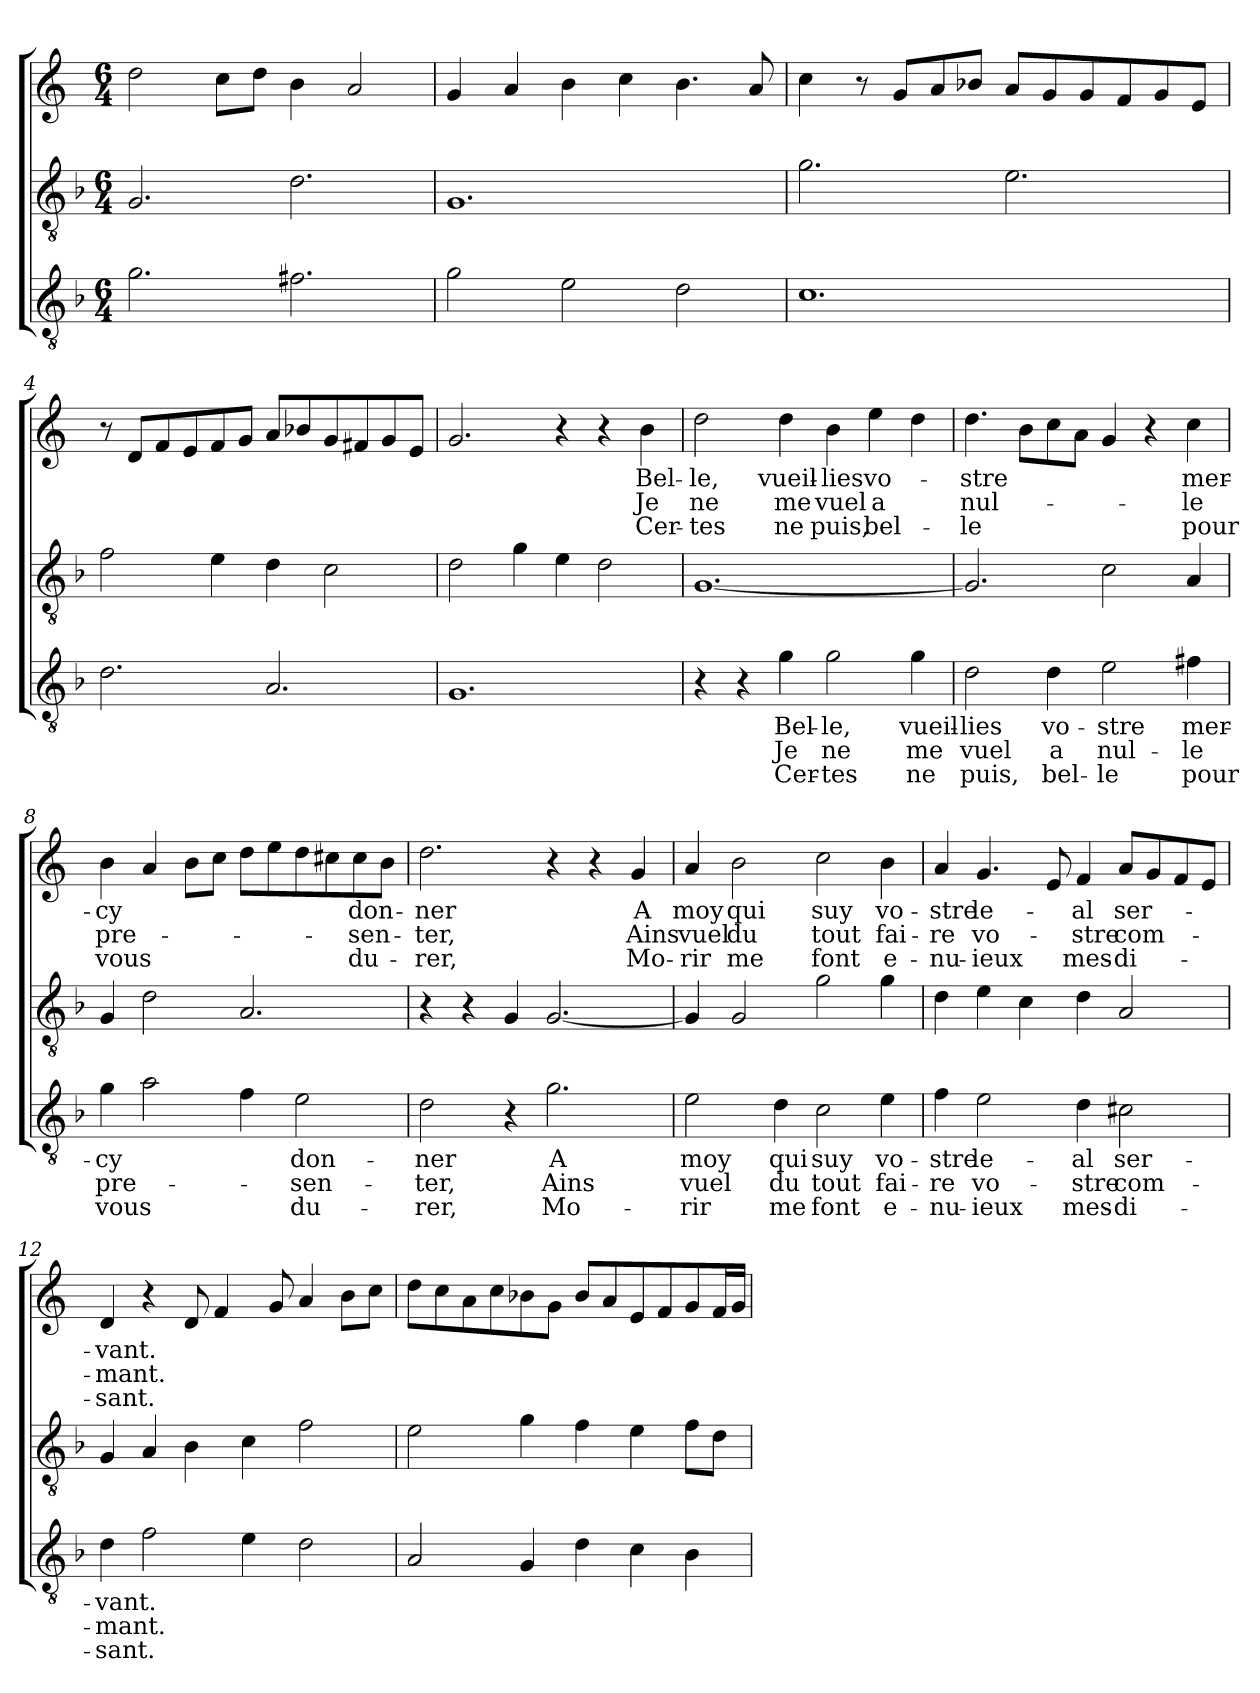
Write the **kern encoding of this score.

**kern	**text	**text	**text	**kern	**kern	**text	**text	**text
*part3	*part3	*part3	*part3	*part2	*part1	*part1	*part1	*part1
*staff3	*staff3	*staff3	*staff3	*staff2	*staff1	*staff1	*staff1	*staff1
*clefGv2	*	*	*	*clefGv2	*clefG2	*	*	*
*k[b-]	*	*	*	*k[b-]	*k[]	*	*	*
*F:	*	*	*	*F:	*C:	*	*	*
*M6/4	*	*	*	*M6/4	*M6/4	*	*	*
=1	=1	=1	=1	=1	=1	=1	=1	=1
2.g\	.	.	.	2.G/	2dd\	.	.	.
.	.	.	.	.	8cc\L	.	.	.
.	.	.	.	.	8dd\J	.	.	.
2.f#i\	.	.	.	2.d\	4b\	.	.	.
.	.	.	.	.	2a/	.	.	.
=2	=2	=2	=2	=2	=2	=2	=2	=2
2g\	.	.	.	1.G	4g/	.	.	.
.	.	.	.	.	4a/	.	.	.
2e\	.	.	.	.	4b\	.	.	.
.	.	.	.	.	4cc\	.	.	.
2d\	.	.	.	.	4.b\	.	.	.
.	.	.	.	.	8a/	.	.	.
=3	=3	=3	=3	=3	=3	=3	=3	=3
1.c	.	.	.	2.g\	4cc\	.	.	.
.	.	.	.	.	8r	.	.	.
.	.	.	.	.	8g/L	.	.	.
.	.	.	.	.	8a/	.	.	.
.	.	.	.	.	8b-i/J	.	.	.
.	.	.	.	2.e\	8a/L	.	.	.
.	.	.	.	.	8g/	.	.	.
.	.	.	.	.	8g/	.	.	.
.	.	.	.	.	8f/	.	.	.
.	.	.	.	.	8g/	.	.	.
.	.	.	.	.	8e/J	.	.	.
=4	=4	=4	=4	=4	=4	=4	=4	=4
2.d\	.	.	.	2f\	8r	.	.	.
.	.	.	.	.	8d/L	.	.	.
.	.	.	.	.	8f/	.	.	.
.	.	.	.	.	8e/	.	.	.
.	.	.	.	4e\	8f/	.	.	.
.	.	.	.	.	8g/J	.	.	.
2.A/	.	.	.	4d\	8a/L	.	.	.
.	.	.	.	.	8b-i/	.	.	.
.	.	.	.	2c\	8g/	.	.	.
.	.	.	.	.	8f#i/	.	.	.
.	.	.	.	.	8g/	.	.	.
.	.	.	.	.	8e/J	.	.	.
=5	=5	=5	=5	=5	=5	=5	=5	=5
1.G	.	.	.	2d\	2.g/	.	.	.
.	.	.	.	4g\	.	.	.	.
.	.	.	.	4e\	4r	.	.	.
.	.	.	.	2d\	4r	.	.	.
!	!	!	!	!	!	!LO:LY:b	!LO:LY:b	!LO:LY:b
.	.	.	.	.	4b\	Bel-	Je	Cer-
!!LO:LB:g=z
=6	=6	=6	=6	=6	=6	=6	=6	=6
!	!	!	!	!	!	!LO:LY:b	!LO:LY:b	!LO:LY:b
4r	.	.	.	[1.G	2dd\	-le,	ne	-tes
4r	.	.	.	.	.	.	.	.
!	!LO:LY:b	!LO:LY:b	!LO:LY:b	!	!	!LO:LY:b	!LO:LY:b	!LO:LY:b
4g\	Bel-	Je	Cer-	.	4dd\	vueil-	me	ne
!	!LO:LY:b	!LO:LY:b	!LO:LY:b	!	!	!LO:LY:b	!LO:LY:b	!LO:LY:b
2g\	-le,	ne	-tes	.	4b\	-lies	vuel	puis,
!	!	!	!	!	!	!LO:LY:b	!LO:LY:b	!LO:LY:b
.	.	.	.	.	4ee\	vo-	a	bel-
!	!LO:LY:b	!LO:LY:b	!LO:LY:b	!	!	!	!	!
4g\	vueil-	me	ne	.	4dd\	.	.	.
=7	=7	=7	=7	=7	=7	=7	=7	=7
!	!LO:LY:b	!LO:LY:b	!LO:LY:b	!	!	!LO:LY:b	!LO:LY:b	!LO:LY:b
2d\	-lies	vuel	puis,	2.G/]	4.dd\	-stre	nul-	-le
.	.	.	.	.	8b\L	.	.	.
!	!LO:LY:b	!LO:LY:b	!LO:LY:b	!	!	!	!	!
4d\	vo-	a	bel-	.	8cc\	.	.	.
.	.	.	.	.	8a\J	.	.	.
!	!LO:LY:b	!LO:LY:b	!LO:LY:b	!	!	!	!	!
2e\	-stre	nul-	-le	2c\	4g/	.	.	.
.	.	.	.	.	4r	.	.	.
!	!LO:LY:b	!LO:LY:b	!LO:LY:b	!	!	!LO:LY:b	!LO:LY:b	!LO:LY:b
4f#i\	mer-	-le	pour	4A/	4cc\	mer-	-le	pour
=8	=8	=8	=8	=8	=8	=8	=8	=8
!	!LO:LY:b	!LO:LY:b	!LO:LY:b	!	!	!LO:LY:b	!LO:LY:b	!LO:LY:b
4g\	-cy	pre-	vous	4G/	4b\	-cy	pre-	vous
2a\	.	.	.	2d\	4a/	.	.	.
.	.	.	.	.	8b\L	.	.	.
.	.	.	.	.	8cc\J	.	.	.
4f\	.	.	.	2.A/	8dd\L	.	.	.
.	.	.	.	.	8ee\	.	.	.
!	!LO:LY:b	!LO:LY:b	!LO:LY:b	!	!	!	!	!
2e\	don-	-sen-	du-	.	8dd\	.	.	.
.	.	.	.	.	8cc#i\	.	.	.
!	!	!	!	!	!	!LO:LY:b	!LO:LY:b	!LO:LY:b
.	.	.	.	.	8cc#\	don-	-sen-	du-
.	.	.	.	.	8b\J	.	.	.
=9	=9	=9	=9	=9	=9	=9	=9	=9
!	!LO:LY:b	!LO:LY:b	!LO:LY:b	!	!	!LO:LY:b	!LO:LY:b	!LO:LY:b
2d\	-ner	-ter,	-rer,	4r	2.dd\	-ner	-ter,	-rer,
.	.	.	.	4r	.	.	.	.
4r	.	.	.	4G/	.	.	.	.
!	!LO:LY:b	!LO:LY:b	!LO:LY:b	!	!	!	!	!
2.g\	A	Ains	Mo-	[2.G/	4r	.	.	.
.	.	.	.	.	4r	.	.	.
!	!	!	!	!	!	!LO:LY:b	!LO:LY:b	!LO:LY:b
.	.	.	.	.	4g/	A	Ains	Mo-
=10	=10	=10	=10	=10	=10	=10	=10	=10
!	!LO:LY:b	!LO:LY:b	!LO:LY:b	!	!	!LO:LY:b	!LO:LY:b	!LO:LY:b
2e\	moy	vuel	-rir	4G/]	4a/	moy	vuel	-rir
!	!	!	!	!	!	!LO:LY:b	!LO:LY:b	!LO:LY:b
.	.	.	.	2G/	2b\	qui	du	me
!	!LO:LY:b	!LO:LY:b	!LO:LY:b	!	!	!	!	!
4d\	qui	du	me	.	.	.	.	.
!	!LO:LY:b	!LO:LY:b	!LO:LY:b	!	!	!LO:LY:b	!LO:LY:b	!LO:LY:b
2c\	suy	tout	font	2g\	2cc\	suy	tout	font
!	!LO:LY:b	!LO:LY:b	!LO:LY:b	!	!	!LO:LY:b	!LO:LY:b	!LO:LY:b
4e\	vo-	fai-	e-	4g\	4b\	vo-	fai-	e-
!!LO:LB:g=z
=11	=11	=11	=11	=11	=11	=11	=11	=11
!	!LO:LY:b	!LO:LY:b	!LO:LY:b	!	!	!LO:LY:b	!LO:LY:b	!LO:LY:b
4f\	-stre	-re	-nu-	4d\	4a/	-stre	-re	-nu-
!	!LO:LY:b	!LO:LY:b	!LO:LY:b	!	!	!LO:LY:b	!LO:LY:b	!LO:LY:b
2e\	le-	vo-	-ieux	4e\	4.g/	le-	vo-	-ieux
.	.	.	.	4c\	.	.	.	.
.	.	.	.	.	8e/	.	.	.
!	!LO:LY:b	!LO:LY:b	!LO:LY:b	!	!	!LO:LY:b	!LO:LY:b	!LO:LY:b
4d\	-al	-stre	mes-	4d\	4f/	-al	-stre	mes-
!	!LO:LY:b	!LO:LY:b	!LO:LY:b	!	!	!LO:LY:b	!LO:LY:b	!LO:LY:b
2c#X\	ser-	com-	-di-	2A/	8a/L	ser-	com-	-di-
.	.	.	.	.	8g/	.	.	.
.	.	.	.	.	8f/	.	.	.
.	.	.	.	.	8e/J	.	.	.
=12	=12	=12	=12	=12	=12	=12	=12	=12
!	!LO:LY:b	!LO:LY:b	!LO:LY:b	!	!	!LO:LY:b	!LO:LY:b	!LO:LY:b
4d\	-vant.	-mant.	-sant.	4G/	4d/	-vant.	-mant.	-sant.
2f\	.	.	.	4A/	4r	.	.	.
.	.	.	.	4B-\	8d/	.	.	.
.	.	.	.	.	4f/	.	.	.
4e\	.	.	.	4c\	.	.	.	.
.	.	.	.	.	8g/	.	.	.
2d\	.	.	.	2f\	4a/	.	.	.
.	.	.	.	.	8b\L	.	.	.
.	.	.	.	.	8cc\J	.	.	.
=13	=13	=13	=13	=13	=13	=13	=13	=13
2A/	.	.	.	2e\	8dd\L	.	.	.
.	.	.	.	.	8cc\	.	.	.
.	.	.	.	.	8a\	.	.	.
.	.	.	.	.	8cc\	.	.	.
4G/	.	.	.	4g\	8b-i\	.	.	.
.	.	.	.	.	8g\J	.	.	.
4d\	.	.	.	4f\	8b-i/L	.	.	.
.	.	.	.	.	8a/	.	.	.
4c\	.	.	.	4e\	8e/	.	.	.
.	.	.	.	.	8f/	.	.	.
4B-\	.	.	.	8f\L	8g/	.	.	.
.	.	.	.	8d\J	16f/L	.	.	.
.	.	.	.	.	16g/JJ	.	.	.
=	=	=	=	=	=	=	=	=
*-	*-	*-	*-	*-	*-	*-	*-	*-
